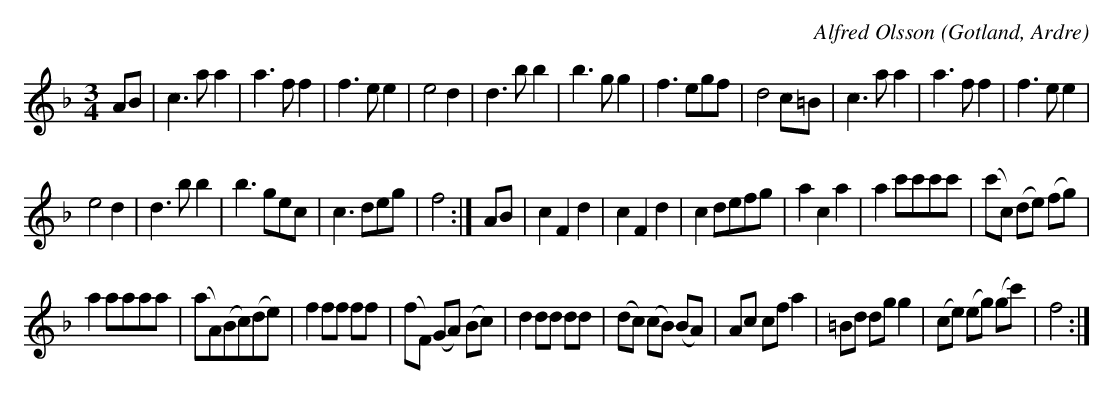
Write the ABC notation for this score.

X:1
T:
C:Alfred Olsson
O:Gotland, Ardre
M:3/4
L:1/8
K:F
AB|c3 a a2|a3 f f2|f3 e e2|e4 d2|d3 b b2|b3 g g2|f3 egf|d4 c=B|c3 a a2|a3 f f2|f3 e e2|
e4 d2|d3 b b2|b3 gec|c3 deg|f4:|AB|c2 F2 d2|c2 F2d2|c2 defg|a2 c2 a2|a2 c'c'c'c'|(c'c) (de) (fg)|
a2 aaaa|(aA)(Bc)(de)|f2 ff ff|(fF) (GA) (Bc)|d2 dd dd|(dc) (cB) (BA)|Ac cf a2|=Bd dg g2|(ce) (eg) (gc')|f4:|
